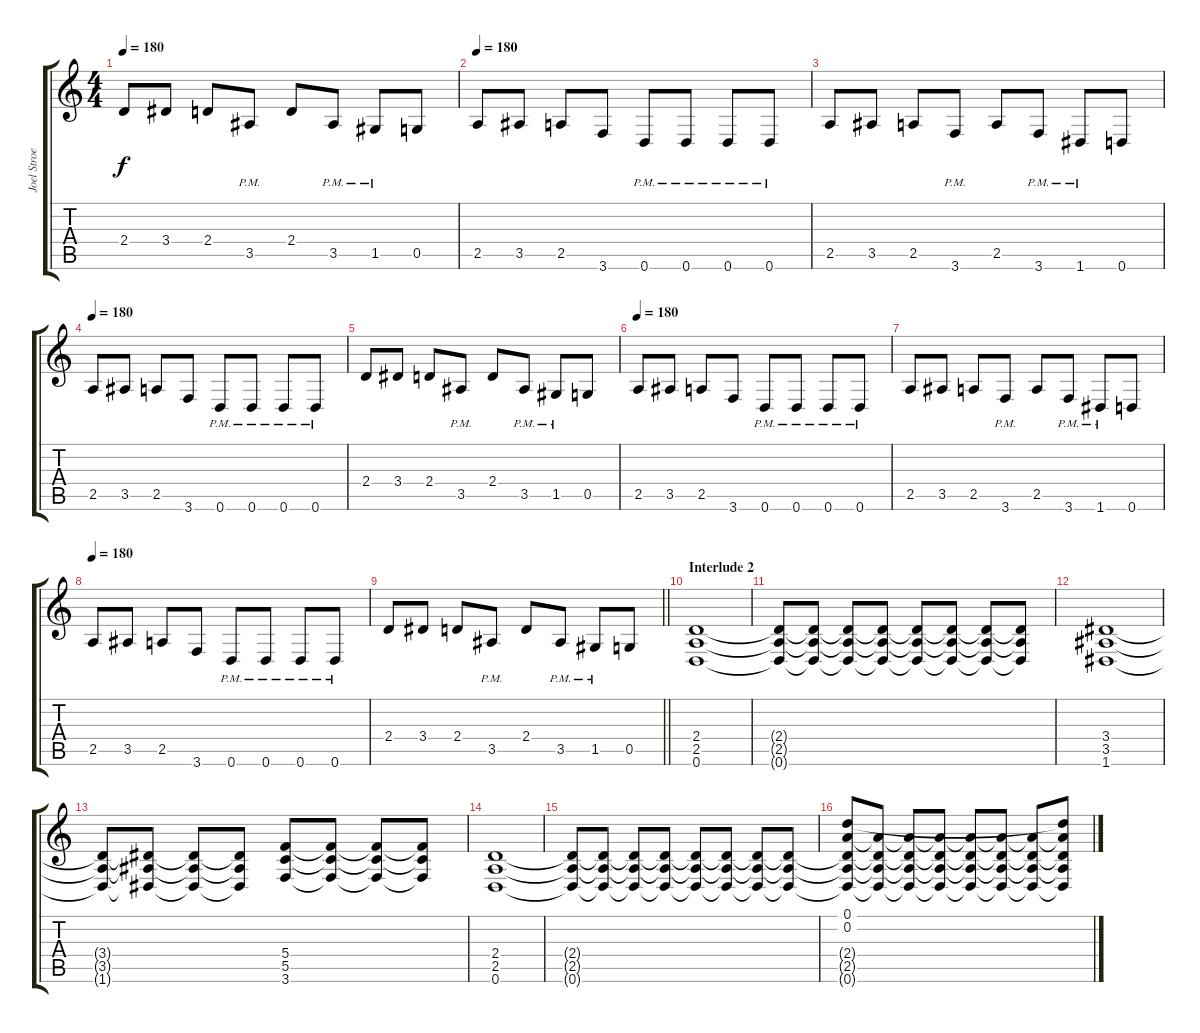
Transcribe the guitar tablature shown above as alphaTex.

\track ("Joel Stroetzel" "Joel Stroe") {instrument distortionguitar}
\staff {score tabs}
\tuning (D4 A3 F3 C3 G2 D2) {hide}
\ts (4 4)
\tempo 180
\clef g2
\ks c
2.4.8{dy f} 3.4.8 2.4.8 3.5{pm}.8 2.4.8 3.5{pm}.8 1.5{pm}.8 0.5.8 |
\tempo 180
2.5.8 3.5.8 2.5.8 3.6.8 0.6{pm}.8 0.6{pm}.8 0.6{pm}.8 0.6{pm}.8 |
2.5.8 3.5.8 2.5.8 3.6{pm}.8 2.5.8 3.6{pm}.8 1.6{pm}.8 0.6.8 |
\tempo 180
2.5.8 3.5.8 2.5.8 3.6.8 0.6{pm}.8 0.6{pm}.8 0.6{pm}.8 0.6{pm}.8 |
2.4.8 3.4.8 2.4.8 3.5{pm}.8 2.4.8 3.5{pm}.8 1.5{pm}.8 0.5.8 |
\tempo 180
2.5.8 3.5.8 2.5.8 3.6.8 0.6{pm}.8 0.6{pm}.8 0.6{pm}.8 0.6{pm}.8 |
2.5.8 3.5.8 2.5.8 3.6{pm}.8 2.5.8 3.6{pm}.8 1.6{pm}.8 0.6.8 |
\tempo 180
2.5.8 3.5.8 2.5.8 3.6.8 0.6{pm}.8 0.6{pm}.8 0.6{pm}.8 0.6{pm}.8 |
\barLineRight lightlight
2.4.8 3.4.8 2.4.8 3.5{pm}.8 2.4.8 3.5{pm}.8 1.5{pm}.8 0.5.8 |
\section ("" "Interlude 2")
(2.4 2.5 0.6).1 |
(2.4{t} 2.5{t} 0.6{t}).8 (2.4{t} 2.5{t} 0.6{t}).8 (2.4{t} 2.5{t} 0.6{t}).8 (2.4{t} 2.5{t} 0.6{t}).8 (2.4{t} 2.5{t} 0.6{t}).8 (2.4{t} 2.5{t} 0.6{t}).8 (2.4{t} 2.5{t} 0.6{t}).8 (2.4{t} 2.5{t} 0.6{t}).8 |
(3.4 3.5 1.6).1 |
(3.4{t} 3.5{t} 1.6{t}).8 (3.4{t} 3.5{t} 1.6{t}).8 (3.4{t} 3.5{t} 1.6{t}).8 (3.4{t} 3.5{t} 1.6{t}).8 (5.4 5.5 3.6).8 (5.4{t} 5.5{t} 3.6{t}).8 (5.4{t} 5.5{t} 3.6{t}).8 (5.4{t} 5.5{t} 3.6{t}).8 |
(2.4 2.5 0.6).1 |
(2.4{t} 2.5{t} 0.6{t}).8 (2.4{t} 2.5{t} 0.6{t}).8 (2.4{t} 2.5{t} 0.6{t}).8 (2.4{t} 2.5{t} 0.6{t}).8 (2.4{t} 2.5{t} 0.6{t}).8 (2.4{t} 2.5{t} 0.6{t}).8 (2.4{t} 2.5{t} 0.6{t}).8 (2.4{t} 2.5{t} 0.6{t}).8 |
(0.1 0.2 2.4{t} 2.5{t} 0.6{t}).8 (0.2{t} 2.4{t} 2.5{t} 0.6{t}).8 (0.2{t} 2.4{t} 2.5{t} 0.6{t}).8 (0.2{t} 2.4{t} 2.5{t} 0.6{t}).8 (0.2{t} 2.4{t} 2.5{t} 0.6{t}).8 (0.2{t} 2.4{t} 2.5{t} 0.6{t}).8 (0.2{t} 2.4{t} 2.5{t} 0.6{t}).8 (0.1{t} 0.2{t} 2.4{t} 2.5{t} 0.6{t}).8
